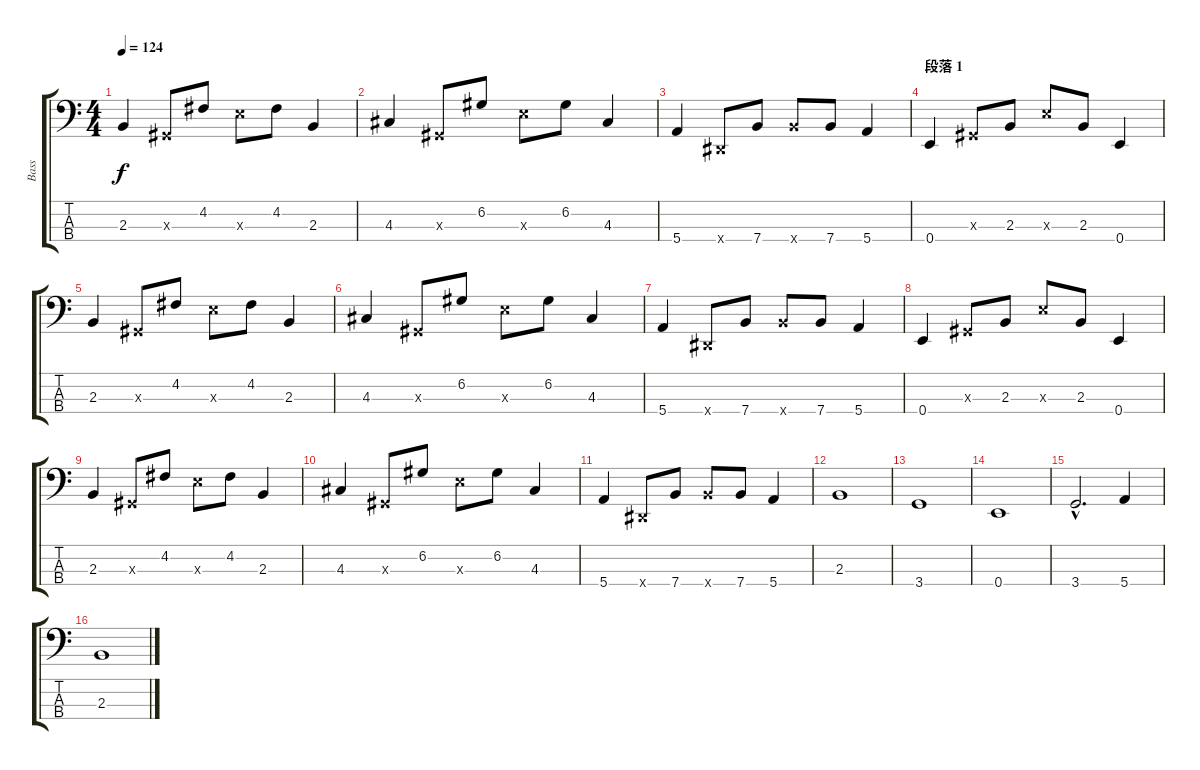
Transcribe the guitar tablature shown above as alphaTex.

\track ("Bass" "Bass") {instrument electricbassfinger}
\staff {score tabs}
\tuning (G2 D2 A1 E1) {hide}
\ts (4 4)
\tempo 124
\clef f4
\ks c
2.3.4{dy f} -1.3{x}.8 4.2.8 7.3{x}.8 4.2.8 2.3.4 |
4.3.4 -1.3{x}.8 6.2.8 7.3{x}.8 6.2.8 4.3.4 |
5.4.4 -1.4{x}.8 7.4.8 7.4{x}.8 7.4.8 5.4.4 |
\section ("" "段落 1")
0.4.4 -1.3{x}.8 2.3.8 7.3{x}.8 2.3.8 0.4.4 |
2.3.4 -1.3{x}.8 4.2.8 7.3{x}.8 4.2.8 2.3.4 |
4.3.4 -1.3{x}.8 6.2.8 7.3{x}.8 6.2.8 4.3.4 |
5.4.4 -1.4{x}.8 7.4.8 7.4{x}.8 7.4.8 5.4.4 |
0.4.4 -1.3{x}.8 2.3.8 7.3{x}.8 2.3.8 0.4.4 |
2.3.4 -1.3{x}.8 4.2.8 7.3{x}.8 4.2.8 2.3.4 |
4.3.4 -1.3{x}.8 6.2.8 7.3{x}.8 6.2.8 4.3.4 |
5.4.4 -1.4{x}.8 7.4.8 7.4{x}.8 7.4.8 5.4.4 |
2.3.1 |
3.4.1 |
0.4.1 |
3.4{hac}.2{d} 5.4.4 |
2.3.1
